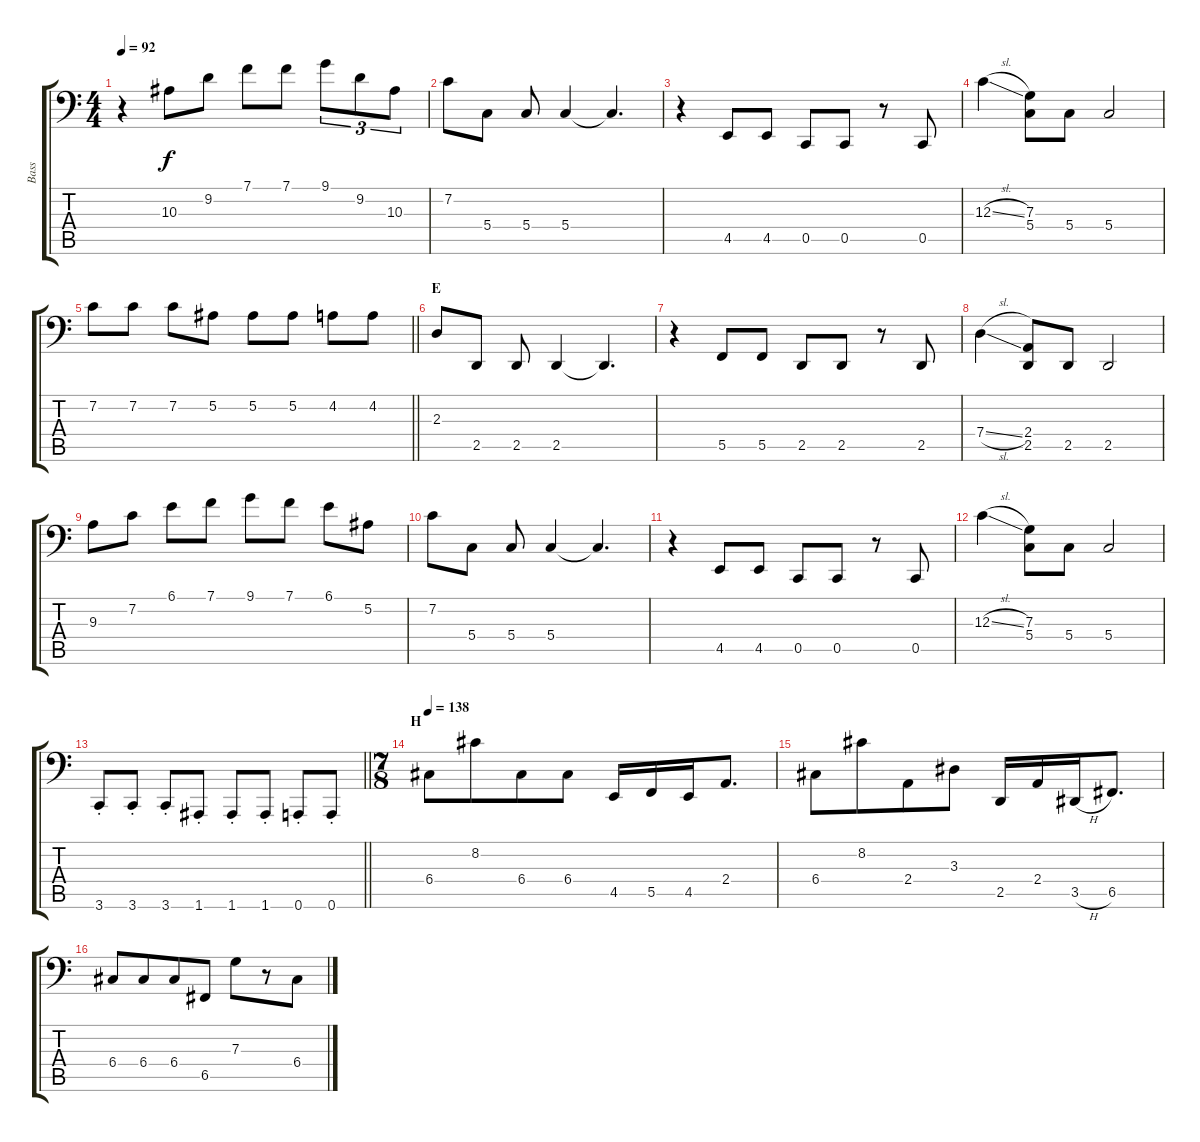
\track ("Bass" "Bass") {instrument electricbasspick}
\staff {score tabs}
\tuning (Bb2 F2 C2 G1 C1 A0) {hide}
\ts (4 4)
\tempo 92
\clef f4
\ks c
r.4{dy f} 10.3.8 9.2.8 7.1.8 7.1.8 9.1.8{tu (3 2)} 9.2.8{tu (3 2)} 10.3.8{tu (3 2)} |
7.2.8 5.4.8 5.4.8 5.4.4 5.4{t}.4{d} |
r.4 4.5.8 4.5.8 0.5.8 0.5.8 r.8 0.5.8 |
12.3{sl}.4 (7.3 5.4).8 5.4.8 5.4.2 |
\barLineRight lightlight
7.2.8 7.2.8 7.2.8 5.2.8 5.2.8 5.2.8 4.2.8 4.2.8 |
\section ("" "E")
2.3.8 2.5.8 2.5.8 2.5.4 2.5{t}.4{d} |
r.4 5.5.8 5.5.8 2.5.8 2.5.8 r.8 2.5.8 |
7.4{sl}.4 (2.4 2.5).8 2.5.8 2.5.2 |
9.3.8 7.2.8 6.1.8 7.1.8 9.1.8 7.1.8 6.1.8 5.2.8 |
7.2.8 5.4.8 5.4.8 5.4.4 5.4{t}.4{d} |
r.4 4.5.8 4.5.8 0.5.8 0.5.8 r.8 0.5.8 |
12.3{sl}.4 (7.3 5.4).8 5.4.8 5.4.2 |
\barLineRight lightlight
3.6{st}.8 3.6{st}.8 3.6{st}.8 1.6{st}.8 1.6{st}.8 1.6{st}.8 0.6{st}.8 0.6{st}.8 |
\ts (7 8)
\section ("" "H")
\tempo 138
6.4.8{instrument electricbasspick} 8.2.8 6.4.8 6.4.8 4.5.16 5.5.16 4.5.16 2.4.8{d} |
6.4.8 8.2.8 2.4.8 3.3.8 2.5.16 2.4.16 3.5{h}.16 6.5.8{d} |
6.4.8 6.4.8 6.4.8 6.5.8 7.3.8 r.8 6.4.8
